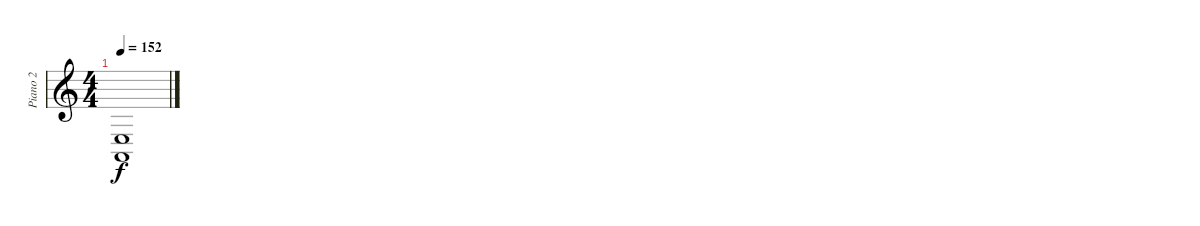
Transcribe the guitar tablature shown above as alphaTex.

\track ("Piano 2" "Piano 2") {instrument acousticgrandpiano}
\staff {score}
\tuning (E4 B3 G3 D3 A2 D2) {hide}
\ts (4 4)
\tempo 152
\clef g2
\ks c
(7.5{t} 7.6{t}).1{dy f}
